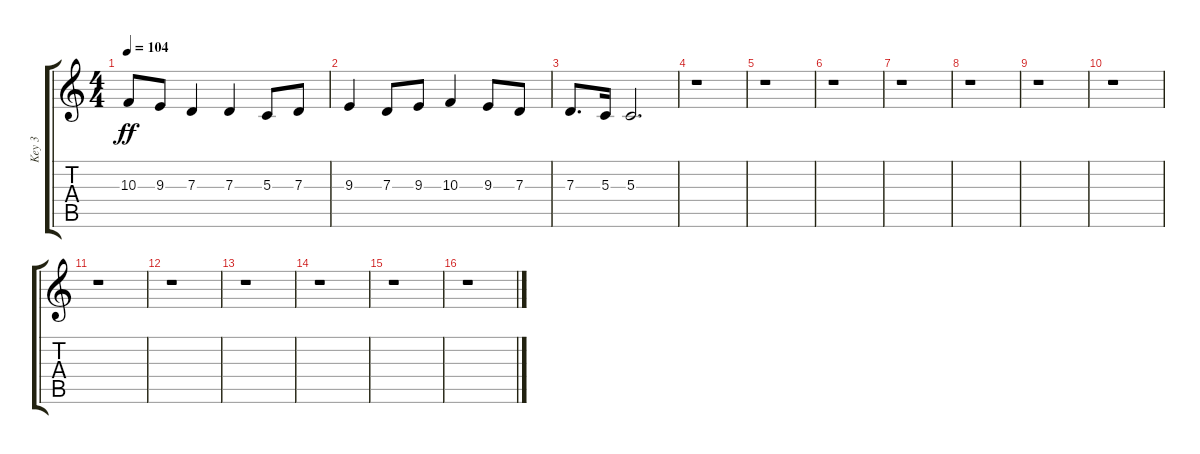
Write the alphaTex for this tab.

\track ("Key 3" "Key 3") {instrument harpsichord}
\staff {score tabs}
\tuning (E4 B3 G3 D3 A2 E2) {hide}
\ts (4 4)
\tempo 104
\clef g2
\ks c
10.3.8{dy ff} 9.3.8 7.3.4 7.3.4 5.3.8 7.3.8 |
9.3.4 7.3.8 9.3.8 10.3.4 9.3.8 7.3.8 |
7.3.8{d} 5.3.16 5.3.2{d} |
r.1 |
r.1 |
r.1 |
r.1 |
r.1 |
r.1 |
r.1 |
r.1 |
r.1 |
r.1 |
r.1 |
r.1 |
r.1
